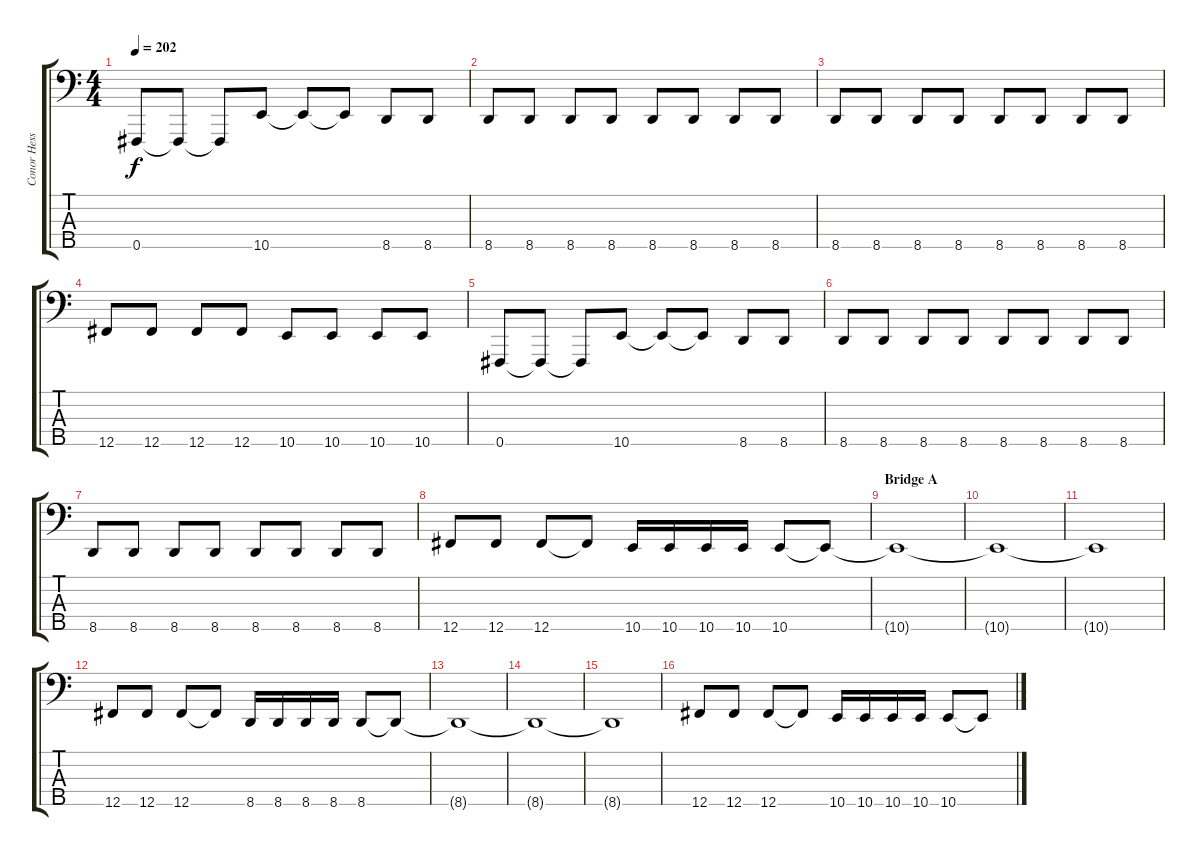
\track ("Conor Hesse" "Conor Hess") {instrument slapbass1}
\staff {score tabs}
\tuning (E2 B1 Gb1 Db1 Gb0) {hide}
\ts (4 4)
\tempo 202
\clef f4
\ks c
0.5.8{dy f} 0.5{t}.8 0.5{t}.8 10.5.8 10.5{t}.8 10.5{t}.8 8.5.8 8.5.8 |
8.5.8 8.5.8 8.5.8 8.5.8 8.5.8 8.5.8 8.5.8 8.5.8 |
8.5.8 8.5.8 8.5.8 8.5.8 8.5.8 8.5.8 8.5.8 8.5.8 |
12.5.8 12.5.8 12.5.8 12.5.8 10.5.8 10.5.8 10.5.8 10.5.8 |
0.5.8 0.5{t}.8 0.5{t}.8 10.5.8 10.5{t}.8 10.5{t}.8 8.5.8 8.5.8 |
8.5.8 8.5.8 8.5.8 8.5.8 8.5.8 8.5.8 8.5.8 8.5.8 |
8.5.8 8.5.8 8.5.8 8.5.8 8.5.8 8.5.8 8.5.8 8.5.8 |
12.5.8 12.5.8 12.5.8 12.5{t}.8 10.5.16 10.5.16 10.5.16 10.5.16 10.5.8 10.5{t}.8 |
\section ("" "Bridge A")
10.5{t}.1 |
10.5{t}.1 |
10.5{t}.1 |
12.5.8 12.5.8 12.5.8 12.5{t}.8 8.5.16 8.5.16 8.5.16 8.5.16 8.5.8 8.5{t}.8 |
8.5{t}.1 |
8.5{t}.1 |
8.5{t}.1 |
12.5.8 12.5.8 12.5.8 12.5{t}.8 10.5.16 10.5.16 10.5.16 10.5.16 10.5.8 10.5{t}.8
